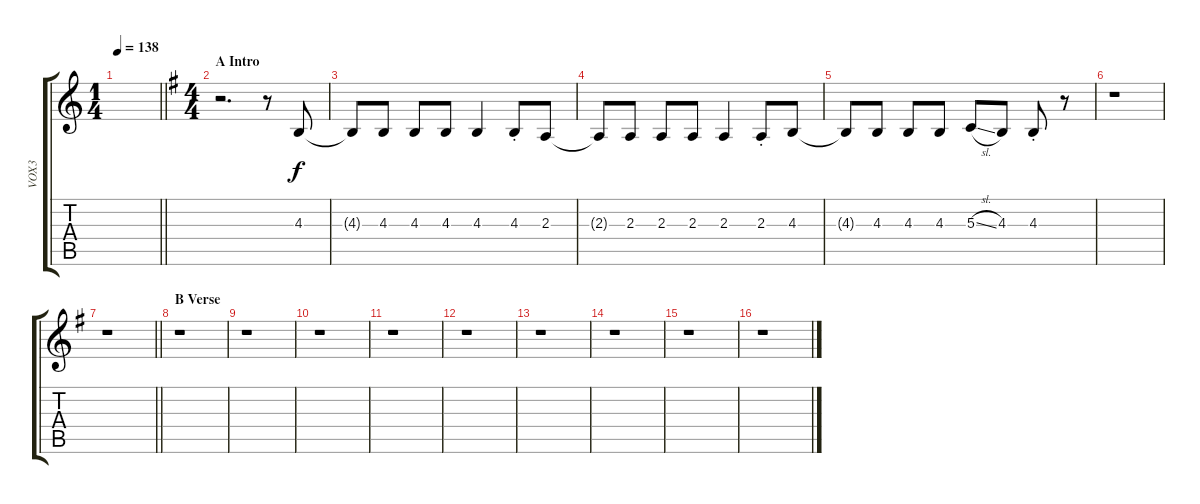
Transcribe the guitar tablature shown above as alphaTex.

\track ("VOX3" "VOX3") {instrument lead2sawtooth}
\staff {score tabs}
\tuning (E4 B3 G3 D3 A2 E2) {hide}
\ts (1 4)
\tempo 138
\clef g2
\barLineRight lightlight
\ks c
|
\ts (4 4)
\section ("" "A Intro")
\ks g
r.2{d} r.8 4.3.8 |
4.3{t}.8 4.3.8 4.3.8 4.3.8 4.3.4 4.3{st}.8 2.3.8 |
2.3{t}.8 2.3.8 2.3.8 2.3.8 2.3.4 2.3{st}.8 4.3.8 |
4.3{t}.8 4.3.8 4.3.8 4.3.8 5.3{sl}.8 4.3.8 4.3{st}.8 r.8 |
r.1 |
\barLineRight lightlight
r.1 |
\section ("" "B Verse")
r.1 |
r.1 |
r.1 |
r.1 |
r.1 |
r.1 |
r.1 |
r.1 |
r.1
